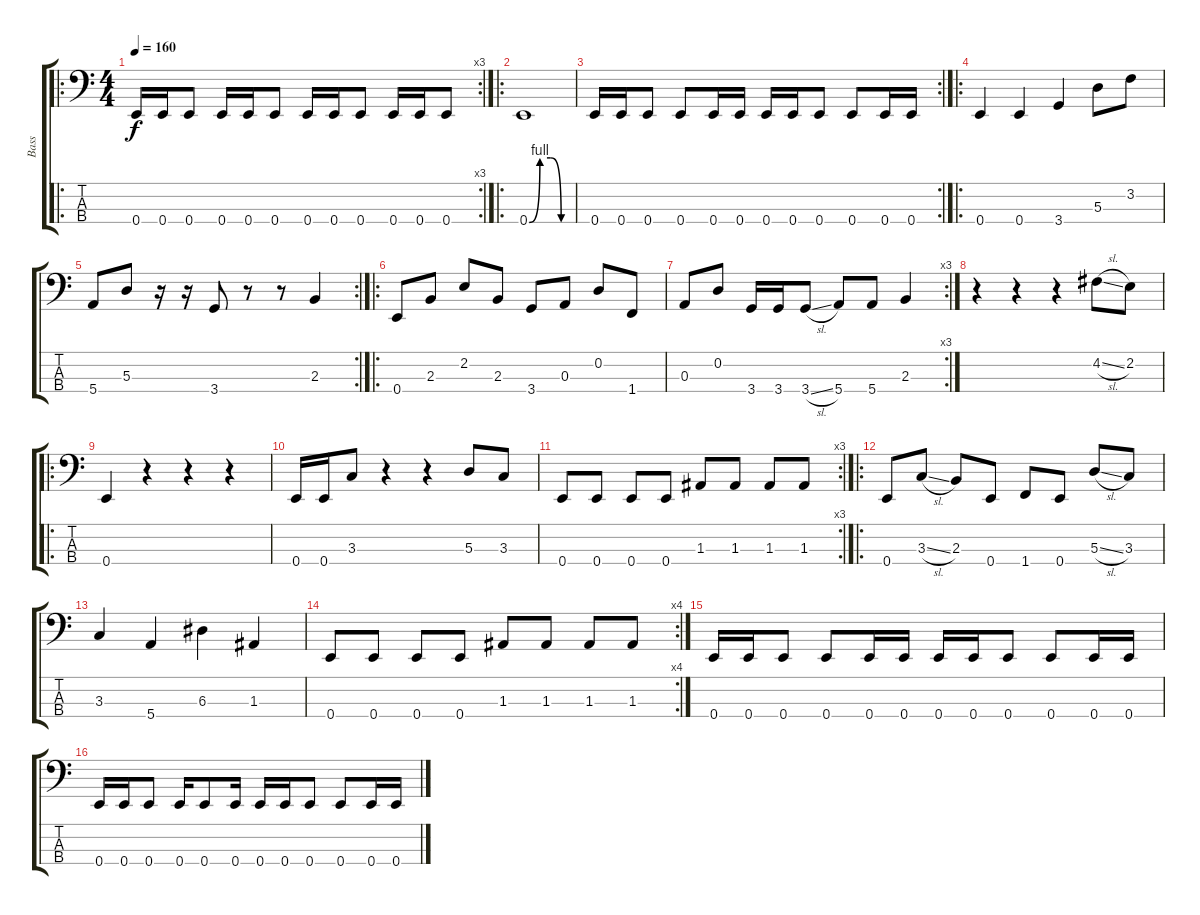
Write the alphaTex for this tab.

\track ("Bass" "Bass") {instrument electricbasspick}
\staff {score tabs}
\tuning (G2 D2 A1 E1) {hide}
\ro
\rc 3
\ts (4 4)
\tempo 160
\clef f4
\ks c
0.4.16{dy f instrument electricbasspick} 0.4.16 0.4.8 0.4.16 0.4.16 0.4.8 0.4.16 0.4.16 0.4.8 0.4.16 0.4.16 0.4.8 |
\ro
0.4{be (custom 0 0 15 4 30 4 45 0 60 0)}.1 |
\rc 2
0.4.16 0.4.16 0.4.8 0.4.8 0.4.16 0.4.16 0.4.16 0.4.16 0.4.8 0.4.8 0.4.16 0.4.16 |
\ro
0.4.4 0.4.4 3.4.4 5.3.8 3.2.8 |
\rc 2
5.4.8 5.3.8 r.16 r.16 3.4.8 r.8 r.8 2.3.4 |
\ro
0.4.8 2.3.8 2.2.8 2.3.8 3.4.8 0.3.8 0.2.8 1.4.8 |
\rc 3
0.3.8 0.2.8 3.4.16 3.4.16 3.4{sl}.8 5.4.8 5.4.8 2.3.4 |
r.4 r.4 r.4 4.2{sl}.8 2.2.8 |
\ro
0.4.4 r.4 r.4 r.4 |
0.4.16 0.4.16 3.3.8 r.4 r.4 5.3.8 3.3.8 |
\rc 3
0.4.8 0.4.8 0.4.8 0.4.8 1.3.8 1.3.8 1.3.8 1.3.8 |
\ro
0.4.8 3.3{sl}.8 2.3.8 0.4.8 1.4.8 0.4.8 5.3{sl}.8 3.3.8 |
3.3.4 5.4.4 6.3.4 1.3.4 |
\rc 4
0.4.8 0.4.8 0.4.8 0.4.8 1.3.8 1.3.8 1.3.8 1.3.8 |
0.4.16 0.4.16 0.4.8 0.4.8 0.4.16 0.4.16 0.4.16 0.4.16 0.4.8 0.4.8 0.4.16 0.4.16 |
0.4.16 0.4.16 0.4.8 0.4.16 0.4.8 0.4.16 0.4.16 0.4.16 0.4.8 0.4.8 0.4.16 0.4.16
